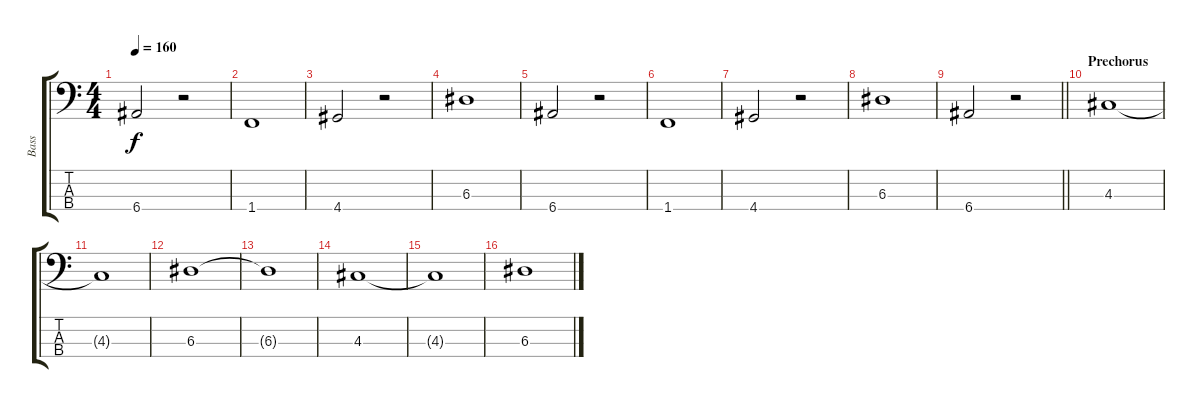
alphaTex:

\track ("Bass" "Bass") {instrument electricbasspick}
\staff {score tabs}
\tuning (G2 D2 A1 E1) {hide}
\ts (4 4)
\tempo 160
\clef f4
\ks c
6.4.2{dy f} r.2 |
1.4.1 |
4.4.2 r.2 |
6.3.1 |
6.4.2 r.2 |
1.4.1 |
4.4.2 r.2 |
6.3.1 |
\barLineRight lightlight
6.4.2 r.2 |
\section ("" "Prechorus")
4.3.1 |
4.3{t}.1 |
6.3.1 |
6.3{t}.1 |
4.3.1 |
4.3{t}.1 |
6.3.1
